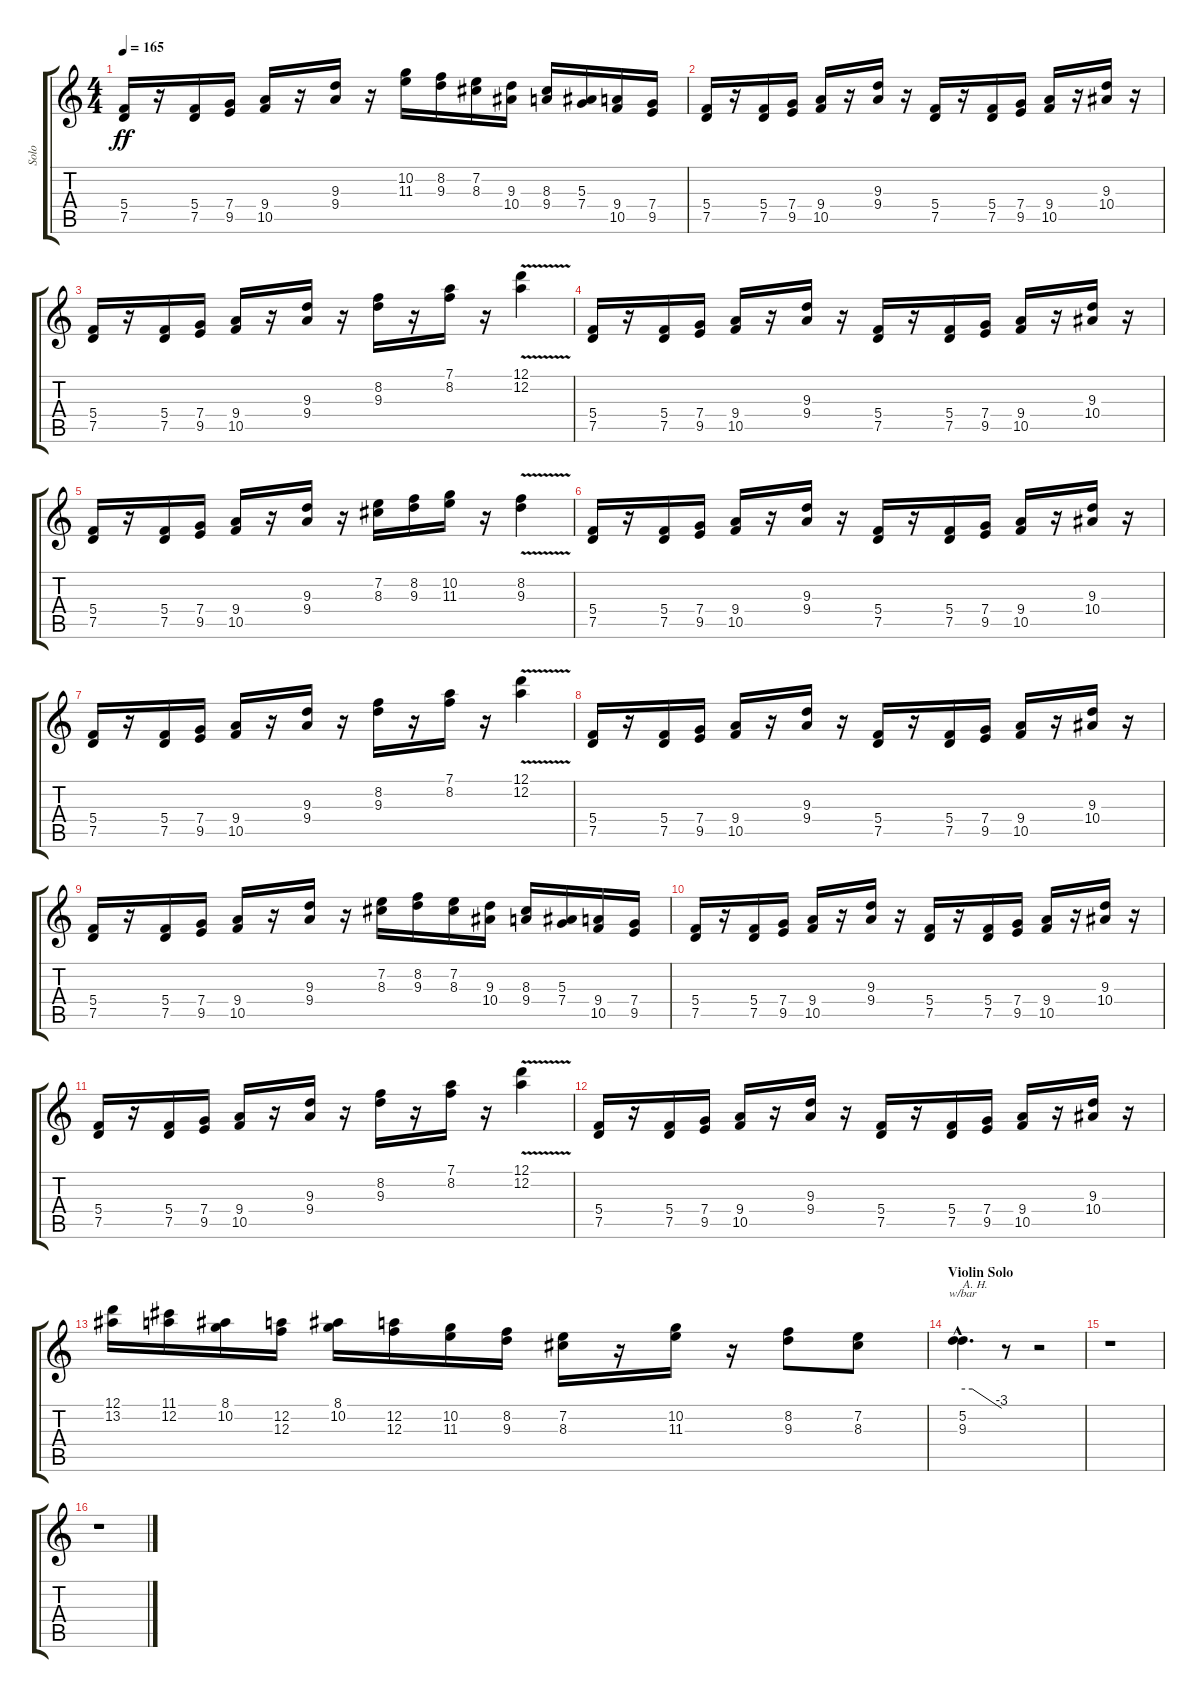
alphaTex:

\track ("Solo" "Solo") {instrument overdrivenguitar}
\staff {score tabs}
\tuning (D4 A3 F3 C3 G2 D2) {hide}
\ts (4 4)
\tempo 165
\clef g2
\ks c
(5.4 7.5).16{dy ff balance 8} r.16 (5.4 7.5).16 (7.4 9.5).16 (9.4 10.5).16 r.16 (9.3 9.4).16 r.16 (10.2 11.3).16 (8.2 9.3).16 (7.2 8.3).16 (9.3 10.4).16 (8.3 9.4).16 (5.3 7.4).16 (9.4 10.5).16 (7.4 9.5).16 |
(5.4 7.5).16{balance 3} r.16 (5.4 7.5).16 (7.4 9.5).16 (9.4 10.5).16 r.16 (9.3 9.4).16 r.16 (5.4 7.5).16{balance 13} r.16 (5.4 7.5).16 (7.4 9.5).16 (9.4 10.5).16 r.16 (9.3 10.4).16 r.16 |
(5.4 7.5).16{balance 8} r.16 (5.4 7.5).16 (7.4 9.5).16 (9.4 10.5).16 r.16 (9.3 9.4).16 r.16 (8.2 9.3).16 r.16 (7.1 8.2).16 r.16 (12.1{v} 12.2{v}).4 |
(5.4 7.5).16{balance 13} r.16 (5.4 7.5).16 (7.4 9.5).16 (9.4 10.5).16 r.16 (9.3 9.4).16 r.16 (5.4 7.5).16{balance 3} r.16 (5.4 7.5).16 (7.4 9.5).16 (9.4 10.5).16 r.16 (9.3 10.4).16 r.16 |
(5.4 7.5).16{balance 8} r.16 (5.4 7.5).16 (7.4 9.5).16 (9.4 10.5).16 r.16 (9.3 9.4).16 r.16 (7.2 8.3).16 (8.2 9.3).16 (10.2 11.3).16 r.16 (8.2{v} 9.3).4 |
(5.4 7.5).16 r.16 (5.4 7.5).16 (7.4 9.5).16 (9.4 10.5).16 r.16 (9.3 9.4).16 r.16 (5.4 7.5).16 r.16 (5.4 7.5).16 (7.4 9.5).16 (9.4 10.5).16 r.16 (9.3 10.4).16 r.16 |
(5.4 7.5).16 r.16 (5.4 7.5).16 (7.4 9.5).16 (9.4 10.5).16 r.16 (9.3 9.4).16 r.16 (8.2 9.3).16 r.16 (7.1 8.2).16 r.16 (12.1{v} 12.2{v}).4 |
(5.4 7.5).16 r.16 (5.4 7.5).16 (7.4 9.5).16 (9.4 10.5).16 r.16 (9.3 9.4).16 r.16 (5.4 7.5).16 r.16 (5.4 7.5).16 (7.4 9.5).16 (9.4 10.5).16 r.16 (9.3 10.4).16 r.16 |
(5.4 7.5).16 r.16 (5.4 7.5).16 (7.4 9.5).16 (9.4 10.5).16 r.16 (9.3 9.4).16 r.16 (7.2 8.3).16 (8.2 9.3).16 (7.2 8.3).16 (9.3 10.4).16 (8.3 9.4).16 (5.3 7.4).16 (9.4 10.5).16 (7.4 9.5).16 |
(5.4 7.5).16 r.16 (5.4 7.5).16 (7.4 9.5).16 (9.4 10.5).16 r.16 (9.3 9.4).16 r.16 (5.4 7.5).16 r.16 (5.4 7.5).16 (7.4 9.5).16 (9.4 10.5).16 r.16 (9.3 10.4).16 r.16 |
(5.4 7.5).16 r.16 (5.4 7.5).16 (7.4 9.5).16 (9.4 10.5).16 r.16 (9.3 9.4).16 r.16 (8.2 9.3).16 r.16 (7.1 8.2).16 r.16 (12.1{v} 12.2{v}).4 |
(5.4 7.5).16 r.16 (5.4 7.5).16 (7.4 9.5).16 (9.4 10.5).16 r.16 (9.3 9.4).16 r.16 (5.4 7.5).16 r.16 (5.4 7.5).16 (7.4 9.5).16 (9.4 10.5).16 r.16 (9.3 10.4).16 r.16 |
(12.1 13.2).16 (11.1 12.2).16 (8.1 10.2).16 (12.2 12.3).16 (8.1 10.2).16 (12.2 12.3).16 (10.2 11.3).16 (8.2 9.3).16 (7.2 8.3).16 r.16 (10.2 11.3).16 r.16 (8.2 9.3).8 (7.2 8.3).8 |
\section ("" "Violin Solo")
(5.2{hac} 9.3{hac}).4{d tbe (custom default 0 0 15 0 60 -12) txt "A. H." volume 9 instrument guitarharmonics} r.8 r.2 |
r.1 |
r.1
